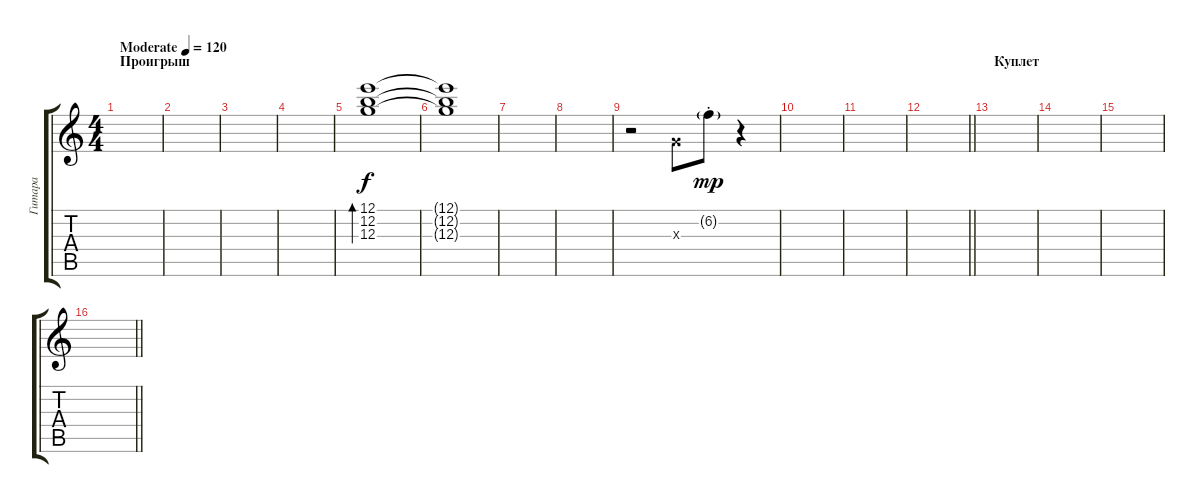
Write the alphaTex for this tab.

\track ("Гитара" "Гитара") {instrument electricguitarjazz}
\staff {score tabs}
\tuning (E4 B3 G3 D3 A2 E2) {hide}
\ts (4 4)
\section ("" "Проигрыш")
\tempo (120 "Moderate")
\clef g2
\ks c
|
|
|
|
(12.1 12.2 12.3).1{bd 480} |
(12.1{t} 12.2{t} 12.3{t}).1 |
|
|
r.2 0.3{x}.8 6.2{g st}.8{dy mp} r.4 |
|
|
\barLineRight lightlight
|
\section ("" "Куплет")
|
|
|
\barLineRight lightlight
